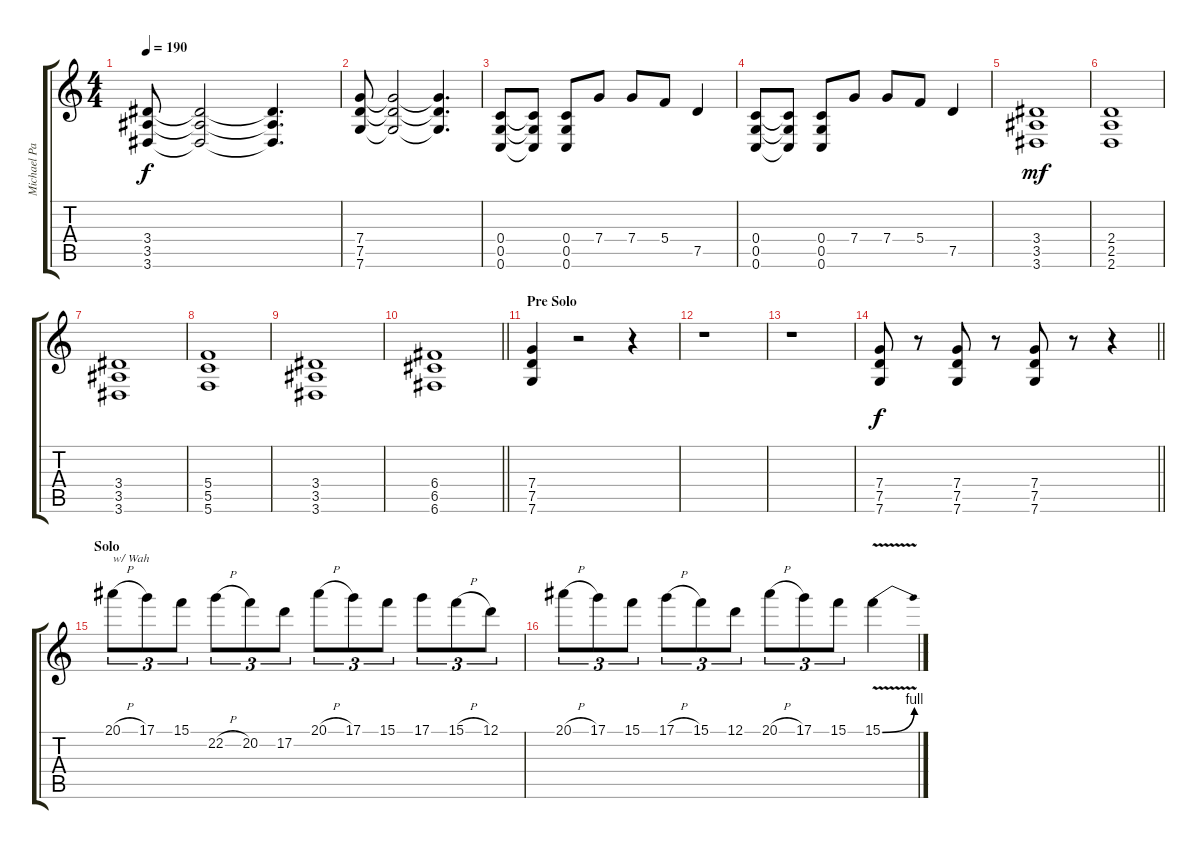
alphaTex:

\track ("Michael Padget" "Michael Pa") {instrument distortionguitar}
\staff {score tabs}
\tuning (D4 A3 F3 C3 G2 C2) {hide}
\ts (4 4)
\tempo 190
\clef g2
\ks c
(3.4 3.5 3.6).8{dy f} (3.4{t} 3.5{t} 3.6{t}).2 (3.4{t} 3.5{t} 3.6{t}).4{d} |
(7.4 7.5 7.6).8 (7.4{t} 7.5{t} 7.6{t}).2 (7.4{t} 7.5{t} 7.6{t}).4{d} |
(0.4 0.5 0.6).8 (0.4{t} 0.5{t} 0.6{t}).8 (0.4 0.5 0.6).8 7.4.8 7.4.8 5.4.8 7.5.4 |
(0.4 0.5 0.6).8 (0.4{t} 0.5{t} 0.6{t}).8 (0.4 0.5 0.6).8 7.4.8 7.4.8 5.4.8 7.5.4 |
(3.4 3.5 3.6).1{dy mf} |
(2.4 2.5 2.6).1 |
(3.4 3.5 3.6).1 |
(5.4 5.5 5.6).1 |
(3.4 3.5 3.6).1 |
\barLineRight lightlight
(6.4 6.5 6.6).1 |
\section ("" "Pre Solo")
(7.4 7.5 7.6).4 r.2 r.4 |
r.1 |
r.1 |
\barLineRight lightlight
(7.4 7.5 7.6).8{dy f} r.8 (7.4 7.5 7.6).8 r.8 (7.4 7.5 7.6).8 r.8 r.4 |
\section ("" "Solo")
20.1{h}.8{tu (3 2) txt "w/ Wah" volume 16} 17.1.8{tu (3 2)} 15.1.8{tu (3 2)} 22.2{h}.8{tu (3 2)} 20.2.8{tu (3 2)} 17.2.8{tu (3 2)} 20.1{h}.8{tu (3 2)} 17.1.8{tu (3 2)} 15.1.8{tu (3 2)} 17.1.8{tu (3 2)} 15.1{h}.8{tu (3 2)} 12.1.8{tu (3 2)} |
20.1{h}.8{tu (3 2)} 17.1.8{tu (3 2)} 15.1.8{tu (3 2)} 17.1{h}.8{tu (3 2)} 15.1.8{tu (3 2)} 12.1.8{tu (3 2)} 20.1{h}.8{tu (3 2)} 17.1.8{tu (3 2)} 15.1.8{tu (3 2)} 15.1{be (bend 0 0 60 4) v}.4
